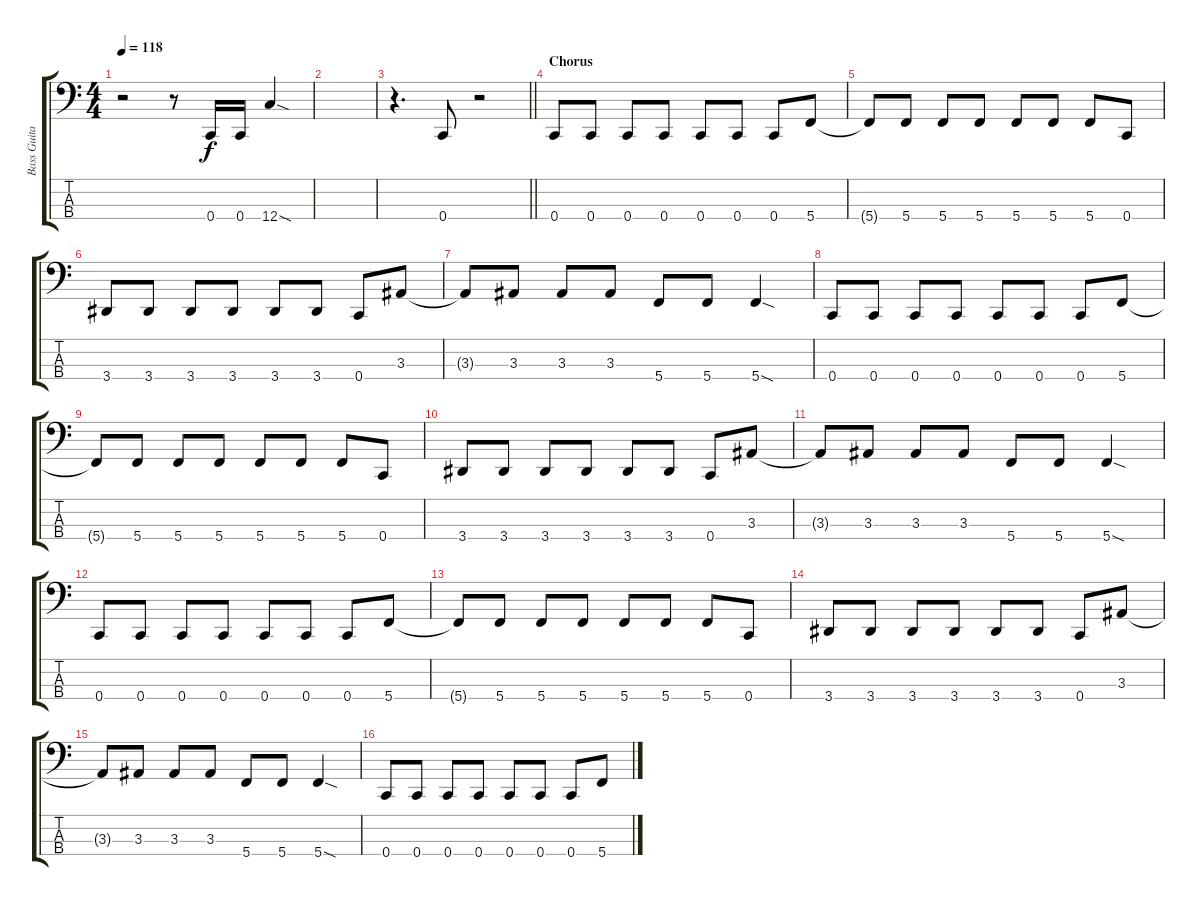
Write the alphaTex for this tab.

\track ("Bass Guitar (John Lawhon)" "Bass Guita") {instrument electricbassfinger}
\staff {score tabs}
\tuning (F2 C2 G1 C1) {hide}
\ts (4 4)
\tempo 118
\clef f4
\ks c
r.2{dy f} r.8 0.4.16 0.4.16 12.4{sod}.4 |
|
\barLineRight lightlight
r.4{d} 0.4.8 r.2 |
\section ("" "Chorus")
0.4.8 0.4.8 0.4.8 0.4.8 0.4.8 0.4.8 0.4.8 5.4.8 |
5.4{t}.8 5.4.8 5.4.8 5.4.8 5.4.8 5.4.8 5.4.8 0.4.8 |
3.4.8 3.4.8 3.4.8 3.4.8 3.4.8 3.4.8 0.4.8 3.3.8 |
3.3{t}.8 3.3.8 3.3.8 3.3.8 5.4.8 5.4.8 5.4{sod}.4 |
0.4.8 0.4.8 0.4.8 0.4.8 0.4.8 0.4.8 0.4.8 5.4.8 |
5.4{t}.8 5.4.8 5.4.8 5.4.8 5.4.8 5.4.8 5.4.8 0.4.8 |
3.4.8 3.4.8 3.4.8 3.4.8 3.4.8 3.4.8 0.4.8 3.3.8 |
3.3{t}.8 3.3.8 3.3.8 3.3.8 5.4.8 5.4.8 5.4{sod}.4 |
0.4.8 0.4.8 0.4.8 0.4.8 0.4.8 0.4.8 0.4.8 5.4.8 |
5.4{t}.8 5.4.8 5.4.8 5.4.8 5.4.8 5.4.8 5.4.8 0.4.8 |
3.4.8 3.4.8 3.4.8 3.4.8 3.4.8 3.4.8 0.4.8 3.3.8 |
3.3{t}.8 3.3.8 3.3.8 3.3.8 5.4.8 5.4.8 5.4{sod}.4 |
0.4.8 0.4.8 0.4.8 0.4.8 0.4.8 0.4.8 0.4.8 5.4.8
